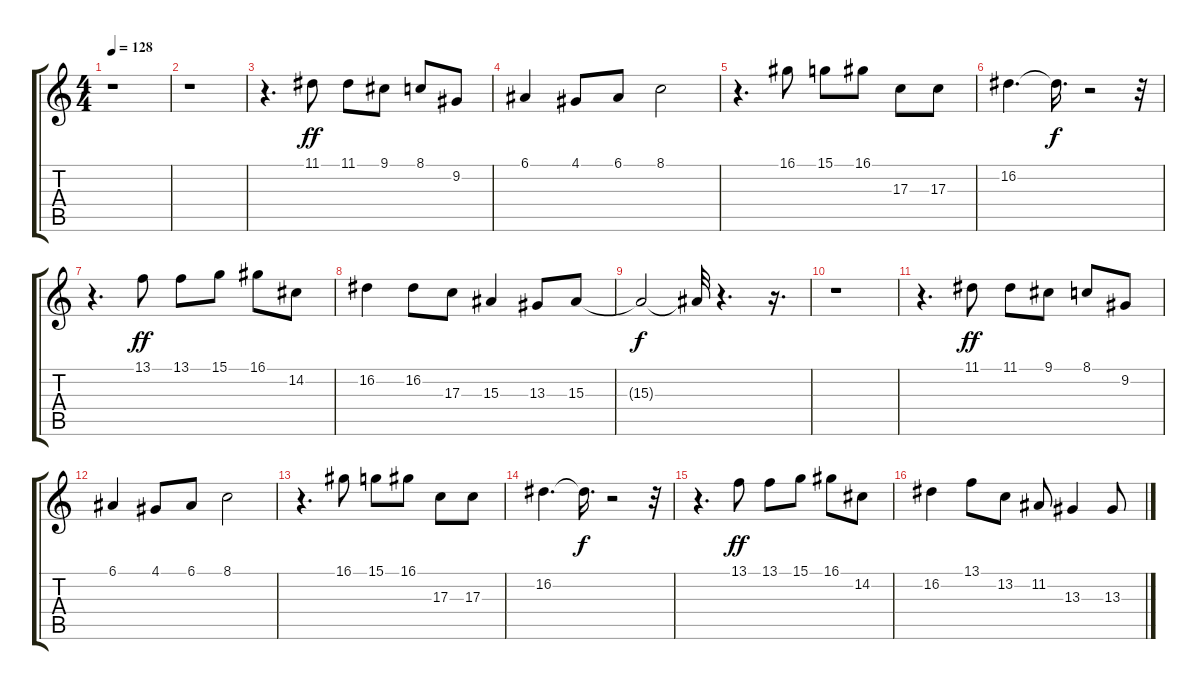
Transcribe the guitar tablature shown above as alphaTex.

\track "" {instrument flute}
\staff {score tabs}
\tuning (E4 B3 G3 D3 A2 E2) {hide}
\ts (4 4)
\tempo 128
\clef g2
\ks c
r.1{dy ff} |
r.1 |
r.4{d} 11.1.8{txt ""} 11.1.8{txt ""} 9.1.8{txt ""} 8.1.8{txt ""} 9.2.8{txt ""} |
6.1.4{txt ""} 4.1.8{txt ""} 6.1.8{txt ""} 8.1.2{txt ""} |
r.4{d} 16.1.8{txt ""} 15.1.8{txt ""} 16.1.8{txt ""} 17.3.8{txt ""} 17.3.8 |
16.2.4{d txt ""} 16.2{t}.16{d dy f} r.2 r.32 |
r.4{d} 13.1.8{txt "" dy ff} 13.1.8 15.1.8{txt ""} 16.1.8{txt ""} 14.2.8{txt ""} |
16.2.4{txt ""} 16.2.8{txt ""} 17.3.8{txt ""} 15.3.4{txt ""} 13.3.8{txt ""} 15.3.8{txt ""} |
15.3{t}.2{dy f} 15.3{t}.32 r.4{d} r.16{d} |
r.1 |
r.4{d} 11.1.8{txt "" dy ff} 11.1.8{txt ""} 9.1.8{txt ""} 8.1.8{txt ""} 9.2.8{txt ""} |
6.1.4{txt ""} 4.1.8{txt ""} 6.1.8{txt ""} 8.1.2{txt ""} |
r.4{d} 16.1.8{txt ""} 15.1.8{txt ""} 16.1.8{txt ""} 17.3.8{txt ""} 17.3.8 |
16.2.4{d txt ""} 16.2{t}.16{d dy f} r.2 r.32 |
r.4{d} 13.1.8{txt "" dy ff} 13.1.8 15.1.8{txt ""} 16.1.8{txt ""} 14.2.8{txt ""} |
16.2.4{txt ""} 13.1.8{txt ""} 13.2.8{txt ""} 11.2.8{txt ""} 13.3.4{txt ""} 13.3.8
